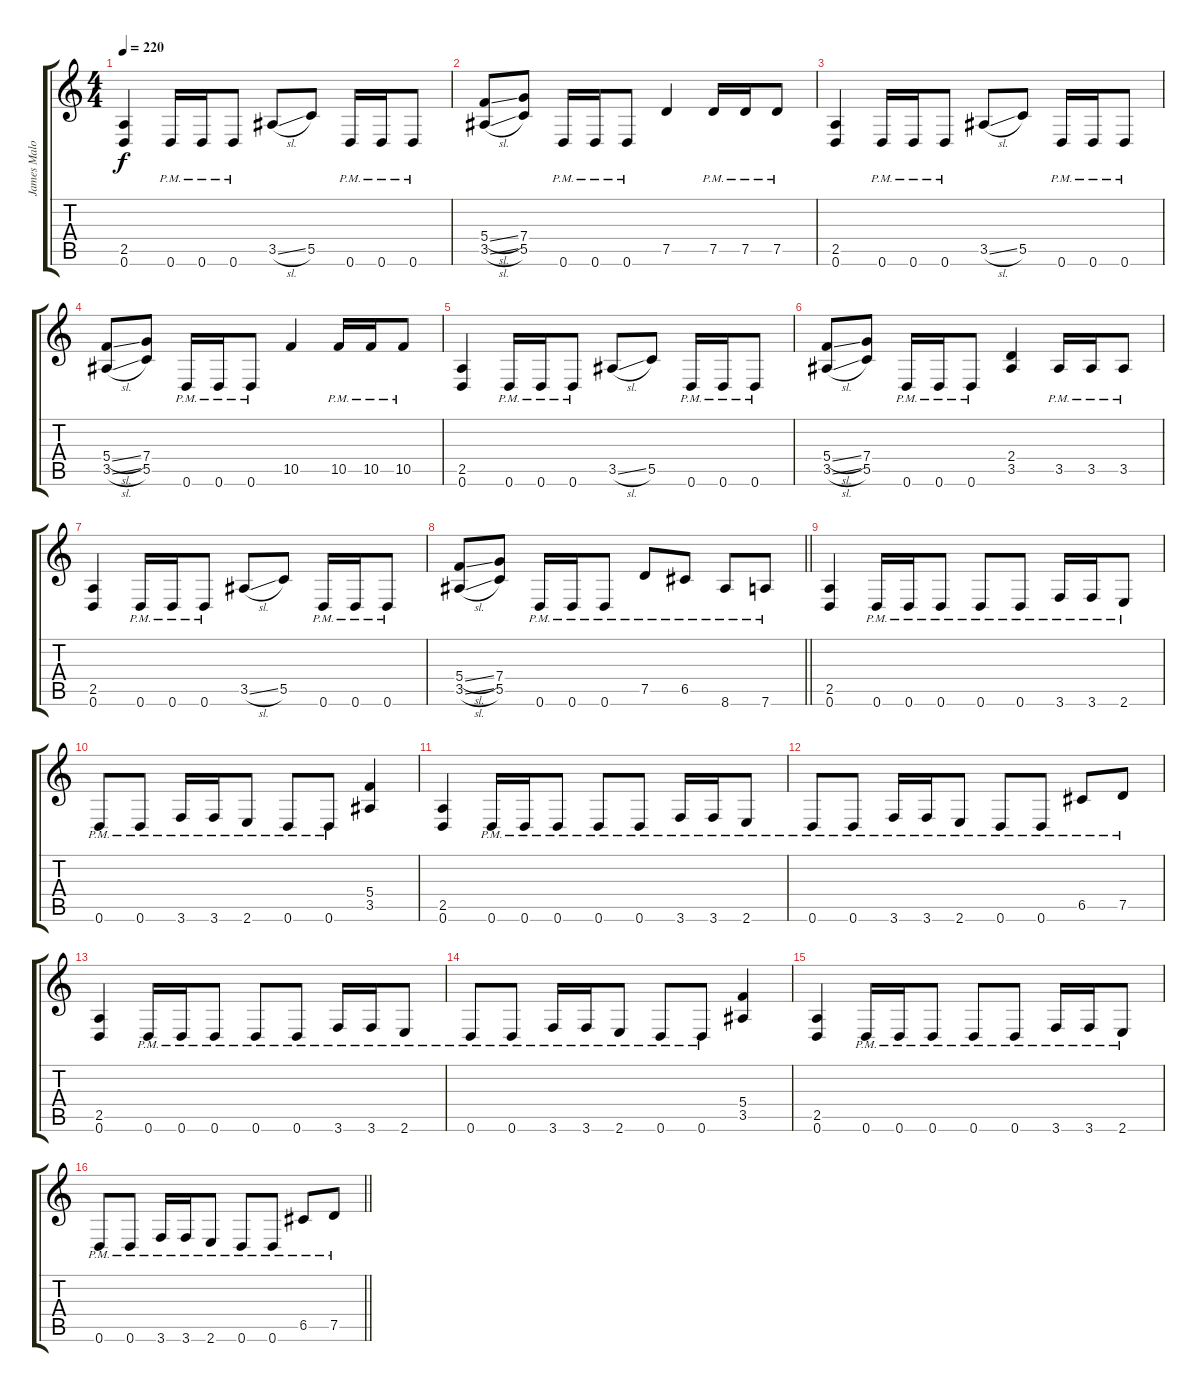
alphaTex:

\track ("James Malone Rhythm" "James Malo") {instrument distortionguitar}
\staff {score tabs}
\tuning (D4 A3 F3 C3 G2 D2) {hide}
\ts (4 4)
\tempo 220
\clef g2
\ks c
(2.5 0.6).4{dy f} 0.6{pm}.16 0.6{pm}.16 0.6{pm}.8 3.5{sl}.8 5.5.8 0.6{pm}.16 0.6{pm}.16 0.6{pm}.8 |
(5.4{sl} 3.5{sl}).8 (7.4 5.5).8 0.6{pm}.16 0.6{pm}.16 0.6{pm}.8 7.5.4 7.5{pm}.16 7.5{pm}.16 7.5{pm}.8 |
(2.5 0.6).4 0.6{pm}.16 0.6{pm}.16 0.6{pm}.8 3.5{sl}.8 5.5.8 0.6{pm}.16 0.6{pm}.16 0.6{pm}.8 |
(5.4{sl} 3.5{sl}).8 (7.4 5.5).8 0.6{pm}.16 0.6{pm}.16 0.6{pm}.8 10.5.4 10.5{pm}.16 10.5{pm}.16 10.5{pm}.8 |
(2.5 0.6).4 0.6{pm}.16 0.6{pm}.16 0.6{pm}.8 3.5{sl}.8 5.5.8 0.6{pm}.16 0.6{pm}.16 0.6{pm}.8 |
(5.4{sl} 3.5{sl}).8 (7.4 5.5).8 0.6{pm}.16 0.6{pm}.16 0.6{pm}.8 (2.4 3.5).4 3.5{pm}.16 3.5{pm}.16 3.5{pm}.8 |
(2.5 0.6).4 0.6{pm}.16 0.6{pm}.16 0.6{pm}.8 3.5{sl}.8 5.5.8 0.6{pm}.16 0.6{pm}.16 0.6{pm}.8 |
\barLineRight lightlight
(5.4{sl} 3.5{sl}).8 (7.4 5.5).8 0.6{pm}.16 0.6{pm}.16 0.6{pm}.8 7.5{pm}.8 6.5{pm}.8 8.6{pm}.8 7.6{pm}.8 |
(2.5 0.6).4 0.6{pm}.16 0.6{pm}.16 0.6{pm}.8 0.6{pm}.8 0.6{pm}.8 3.6{pm}.16 3.6{pm}.16 2.6{pm}.8 |
0.6{pm}.8 0.6{pm}.8 3.6{pm}.16 3.6{pm}.16 2.6{pm}.8 0.6{pm}.8 0.6{pm}.8 (5.4 3.5).4 |
(2.5 0.6).4 0.6{pm}.16 0.6{pm}.16 0.6{pm}.8 0.6{pm}.8 0.6{pm}.8 3.6{pm}.16 3.6{pm}.16 2.6{pm}.8 |
0.6{pm}.8 0.6{pm}.8 3.6{pm}.16 3.6{pm}.16 2.6{pm}.8 0.6{pm}.8 0.6{pm}.8 6.5{pm}.8 7.5{pm}.8 |
(2.5 0.6).4 0.6{pm}.16 0.6{pm}.16 0.6{pm}.8 0.6{pm}.8 0.6{pm}.8 3.6{pm}.16 3.6{pm}.16 2.6{pm}.8 |
0.6{pm}.8 0.6{pm}.8 3.6{pm}.16 3.6{pm}.16 2.6{pm}.8 0.6{pm}.8 0.6{pm}.8 (5.4 3.5).4 |
(2.5 0.6).4 0.6{pm}.16 0.6{pm}.16 0.6{pm}.8 0.6{pm}.8 0.6{pm}.8 3.6{pm}.16 3.6{pm}.16 2.6{pm}.8 |
\barLineRight lightlight
0.6{pm}.8 0.6{pm}.8 3.6{pm}.16 3.6{pm}.16 2.6{pm}.8 0.6{pm}.8 0.6{pm}.8 6.5{pm}.8 7.5{pm}.8
